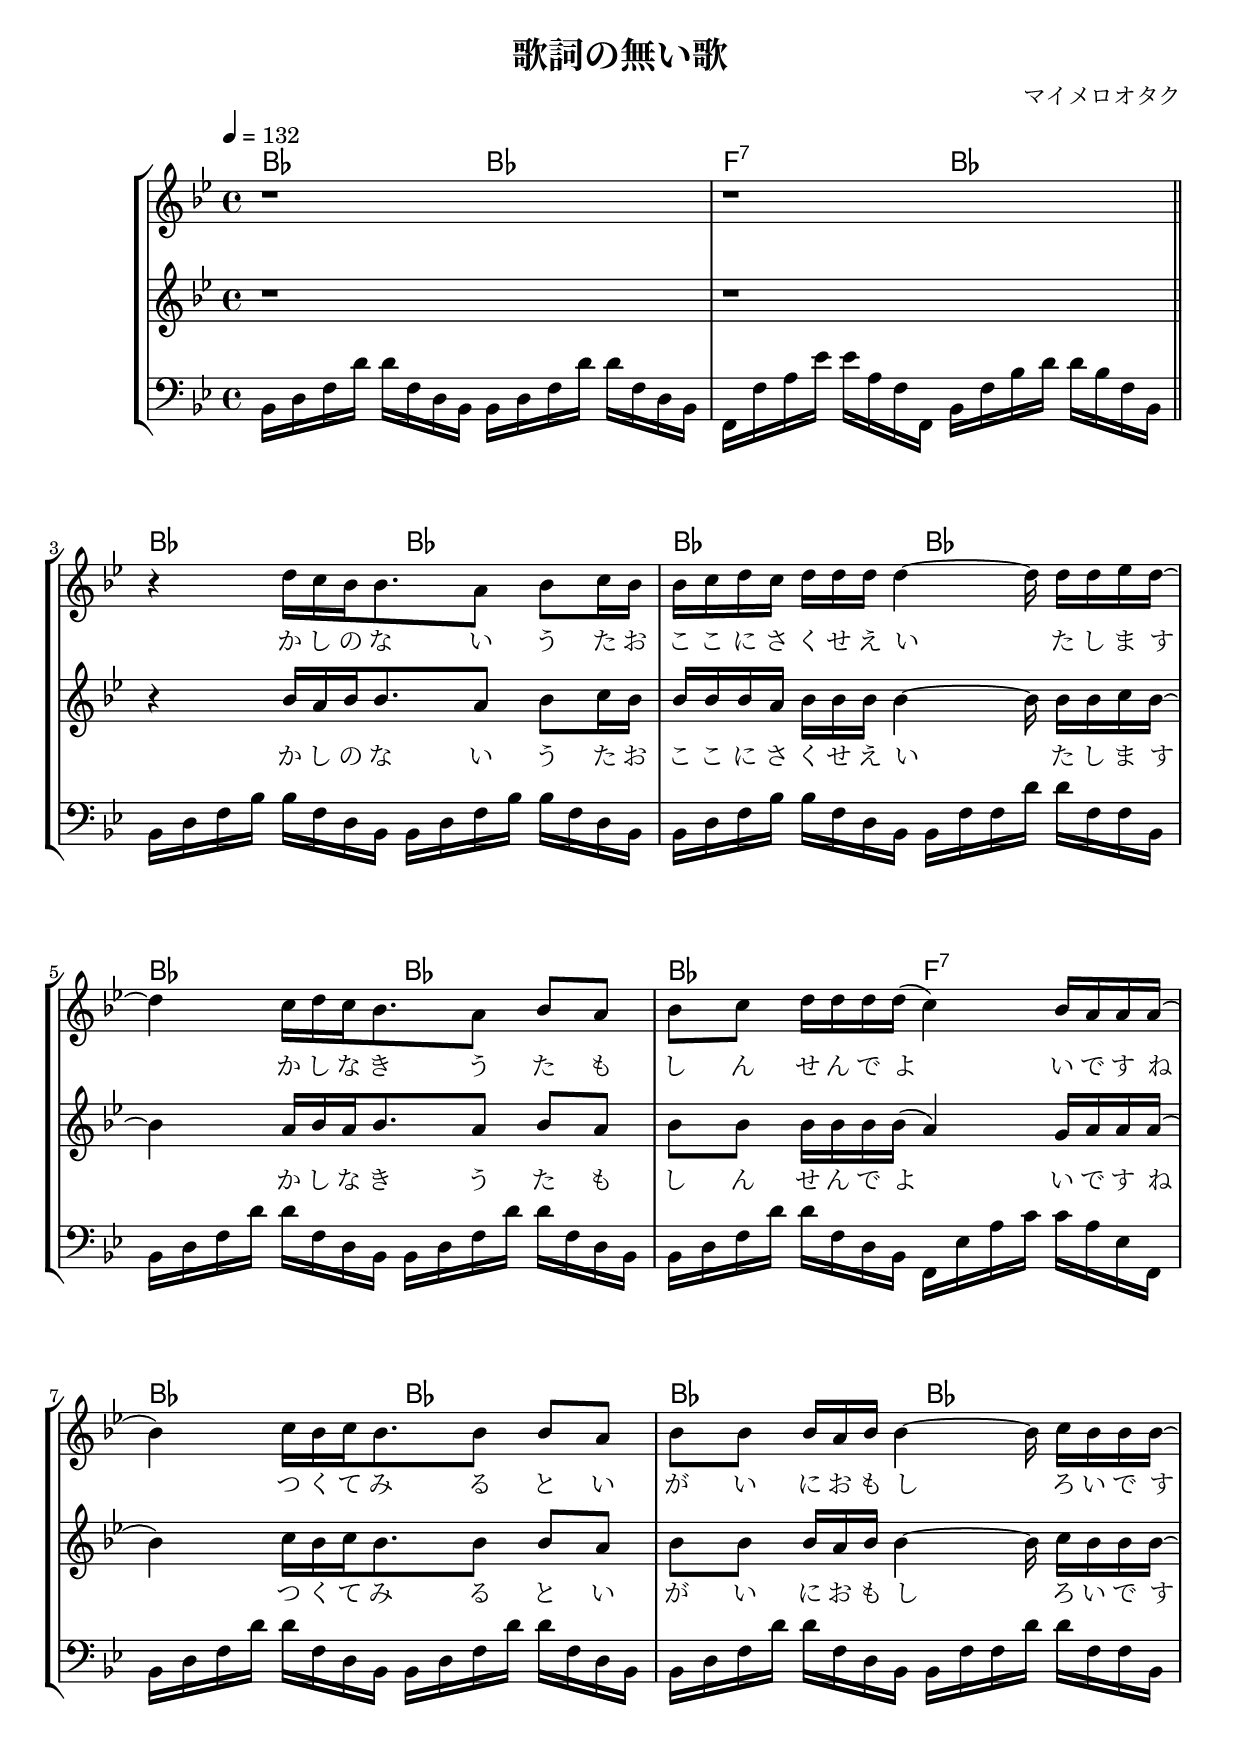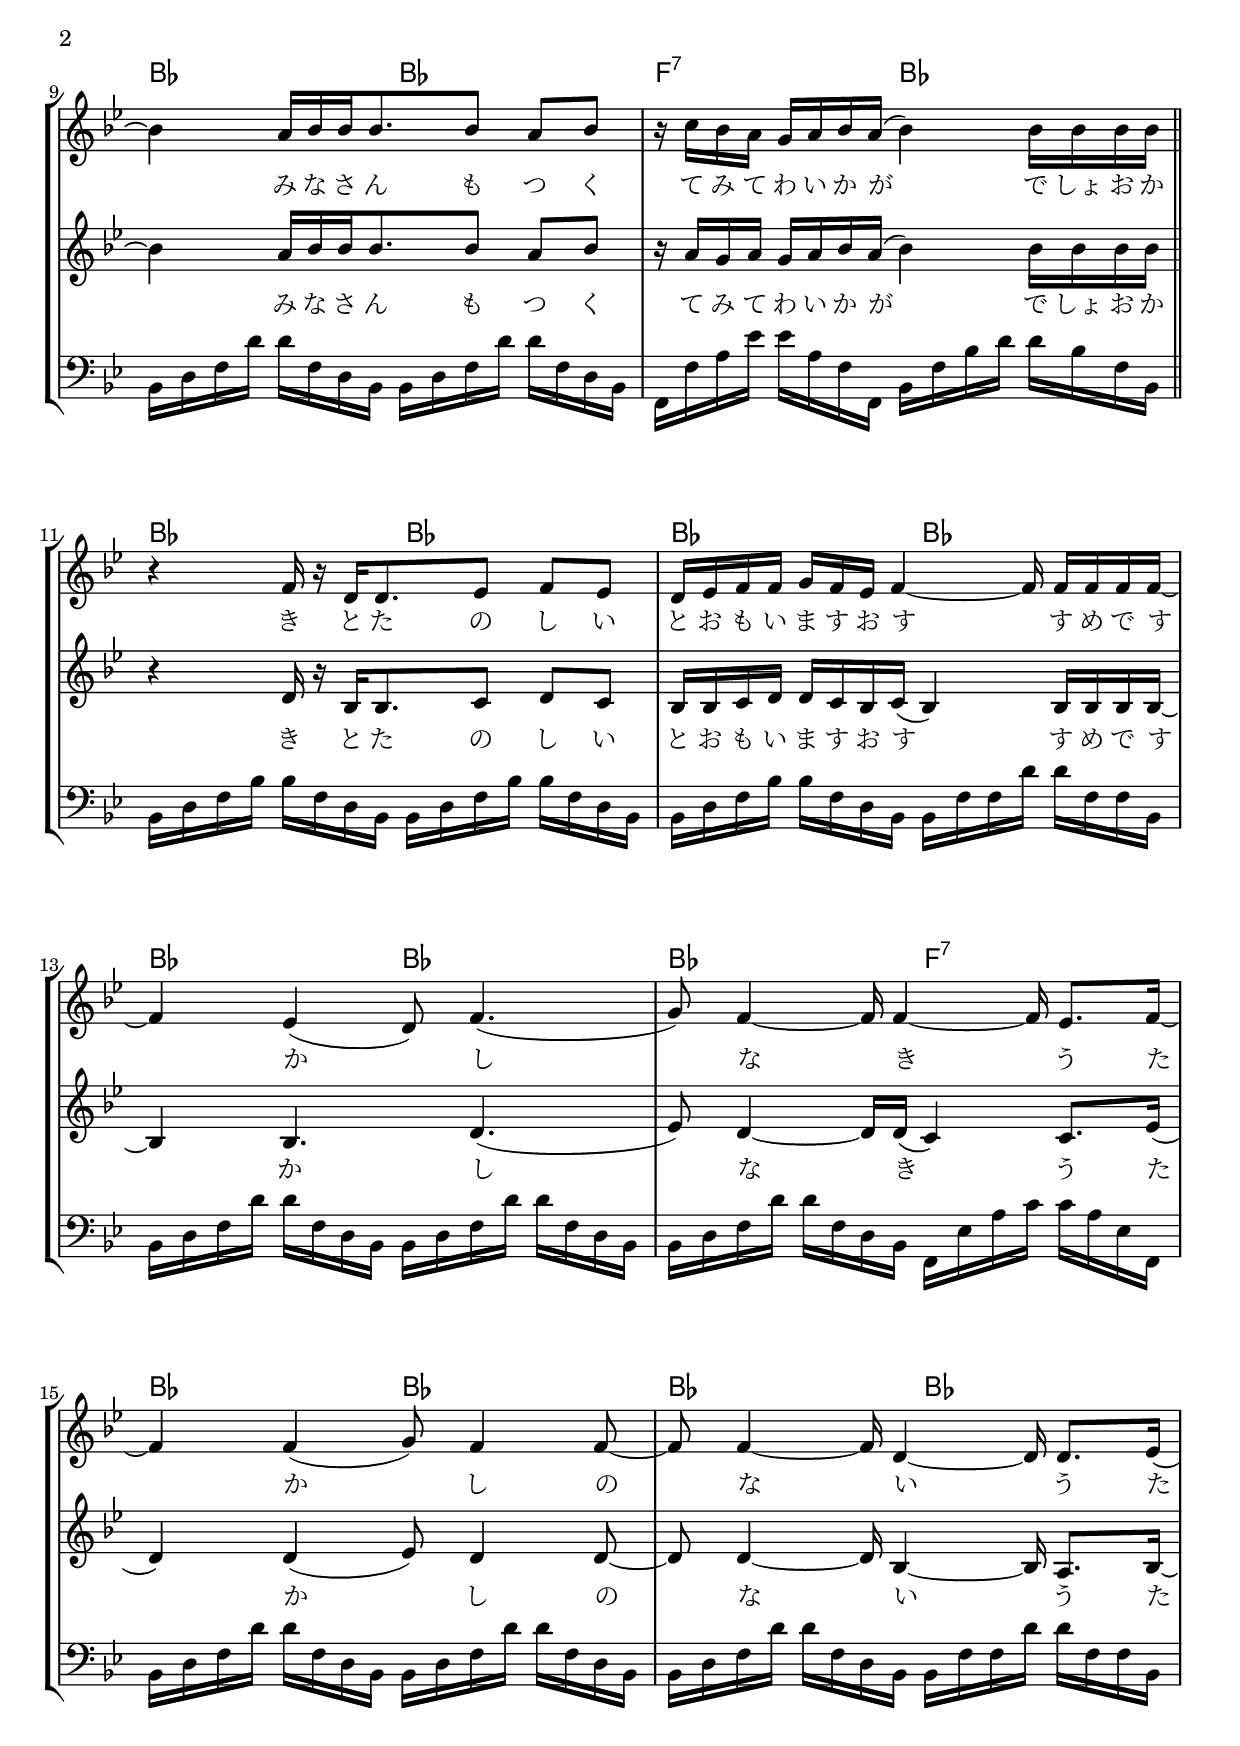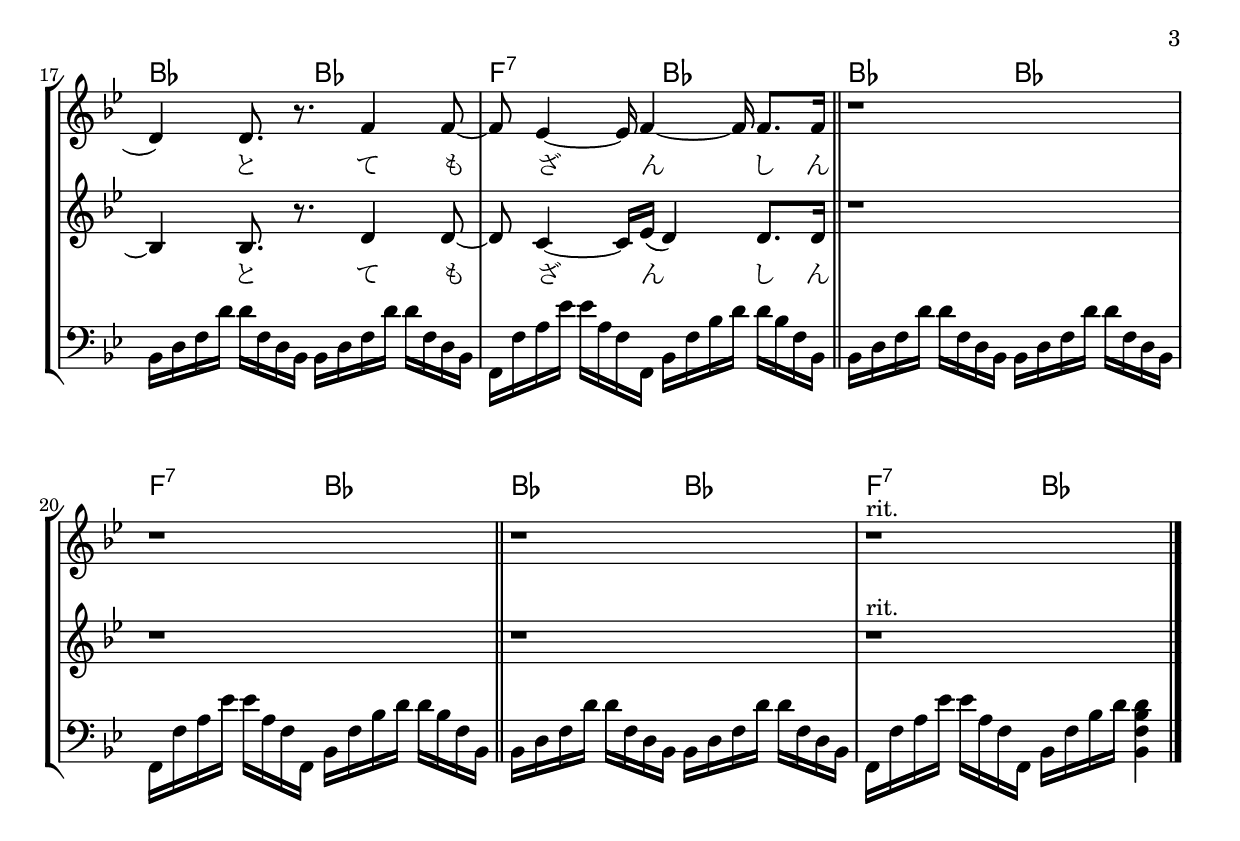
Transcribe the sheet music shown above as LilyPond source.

\version "2.12.1"

\header {
	title = \markup {歌詞の無い歌}
	composer = \markup \center-column {マイメロオタク}
}

harmony = \chordmode {
	bes2 bes f:7 bes 

	bes bes bes bes bes bes bes f:7 bes bes bes bes bes bes f:7 bes 

	bes bes bes bes bes bes bes f:7 bes bes bes bes bes bes f:7 bes 

	bes bes f:7 bes 

	bes bes f:7 bes 
}

melody = {
	\key bes \major
	\tempo 4 = 132
	r1 | r1   
	\set Staff.midiInstrument = #"Acoustic grand"
	r4 d''16  c''16  bes'16  bes'8.  a'8  bes'8  c''16  bes'16 
	bes'16  c''16  d''16  c''16  d''16  d''16  d''16  d''4~d''16  d''16  d''16  es''16  d''16~ 
	d''4  c''16  d''16  c''16  bes'8.  a'8  bes'8  a'8 
	bes'8  c''8  d''16  d''16  d''16  d''16  (c''4)  bes'16  a'16  a'16  a'16 
	(bes'4)  c''16  bes'16  c''16  bes'8.  bes'8  bes'8  a'8 
	bes'8  bes'8  bes'16  a'16  bes'16  bes'4~bes'16  c''16  bes'16  bes'16  bes'16~ 
	bes'4  a'16  bes'16  bes'16  bes'8.  bes'8  a'8  bes'8 
	r16  c''16  bes'16  a'16  g'16  a'16  bes'16  a'16  (bes'4)  bes'16  bes'16  bes'16  bes'16
	\set Staff.midiInstrument = #"Glockenspiel"
	r4 f'16  r16  d'16  d'8.  es'8  f'8  es'8 
	d'16  es'16  f'16  f'16  g'16  f'16  es'16  f'4~f'16  f'16  f'16  f'16  f'16~ 
	f'4  es'4  (d'8)  f'4. 
	(g'8)  f'4~f'16  f'4~f'16  es'8.  f'16~ 
	f'4  f'4  (g'8)  f'4  f'8~ 
	f'8  f'4~f'16  d'4~d'16  d'8.  es'16 
	(d'4)  d'8.  r8.  f'4  f'8~ 
	f'8  es'4~es'16  f'4~f'16  f'8.  f'16
	r1 | r1   
	r1 | r1^"rit." \bar "|."
}

words = \lyricmode {
	
	か  し  の  な  い  う  た  お  こ  こ  に  さ  く  せ  え  い  た  し  ま  す  か  し  な  き  う  た  も  し  ん  せ  ん  で  よ  い  で  す  ね  つ  く  て  み  る  と  い  が  い  に  お  も  し  ろ  い  で  す  み  な  さ  ん  も  つ  く  て  み  て  わ  い  か  が  で  しょ  お  か  
	き  と  た  の  し  い  と  お  も  い  ま  す  お  す  す  め  で  す  か  し  な  き  う  た  か  し  の  な  い  う  た  と  て  も  ざ  ん  し  ん  
	
	
}

secondmelody = {
	\key bes \major
	\tempo 4 = 132
	r1 | r1   
	\set Staff.midiInstrument = #"Acoustic grand"
	r4 bes'16  a'16  bes'16  bes'8.  a'8  bes'8  c''16  bes'16 
	bes'16  bes'16  bes'16  a'16  bes'16  bes'16  bes'16  bes'4~bes'16  bes'16  bes'16  c''16  bes'16~ 
	bes'4  a'16  bes'16  a'16  bes'8.  a'8  bes'8  a'8 
	bes'8  bes'8  bes'16  bes'16  bes'16  bes'16  (a'4)  g'16  a'16  a'16  a'16 
	(bes'4)  c''16  bes'16  c''16  bes'8.  bes'8  bes'8  a'8 
	bes'8  bes'8  bes'16  a'16  bes'16  bes'4~bes'16  c''16  bes'16  bes'16  bes'16~ 
	bes'4  a'16  bes'16  bes'16  bes'8.  bes'8  a'8  bes'8 
	r16  a'16  g'16  a'16  g'16  a'16  bes'16  a'16  (bes'4)  bes'16  bes'16  bes'16  bes'16
	\set Staff.midiInstrument = #"Glockenspiel"
	r4 d'16  r16  bes16  bes8.  c'8  d'8  c'8 
	bes16  bes16  c'16  d'16  d'16  c'16  bes16  c'16  (bes4)  bes16  bes16  bes16  bes16~ 
	bes4  bes4.  d'4. 
	(es'8)  d'4~d'16  d'16  (c'4)  c'8.  es'16 
	(d'4)  d'4  (es'8)  d'4  d'8~ 
	d'8  d'4~d'16  bes4~bes16  a8.  bes16~ 
	bes4  bes8.  r8.  d'4  d'8~ 
	d'8  c'4~c'16  es'16  (d'4)  d'8.  d'16
	r1 | r1   
	r1 | r1^"rit." \bar "|."
}

secondwords = \lyricmode {
	
	か  し  の  な  い  う  た  お  こ  こ  に  さ  く  せ  え  い  た  し  ま  す  か  し  な  き  う  た  も  し  ん  せ  ん  で  よ  い  で  す  ね  つ  く  て  み  る  と  い  が  い  に  お  も  し  ろ  い  で  す  み  な  さ  ん  も  つ  く  て  み  て  わ  い  か  が  で  しょ  お  か  
	き  と  た  の  し  い  と  お  も  い  ま  す  お  す  す  め  で  す  か  し  な  き  う  た  か  し  の  な  い  う  た  と  て  も  ざ  ん  し  ん  
	
	
}

tempochange = {
	\tempo 4 = 132
	r1 | r1 \bar "||"
	\tempo 4 = 132
	r1 | r1 | r1 | r1 | r1 | r1 | r1 | r1 \bar "||"
	\tempo 4 = 132
	r1 | r1 | r1 | r1 | r1 | r1 | r1 | r1 \bar "||"
	\tempo 4 = 132
	r1 | r1 \bar "||"
	\tempo 4 = 132
	r1 | \tempo 4 = 99 r2 \tempo 4 = 88 r2 \bar "|."
}

mainacc = {
	\clef bass
	\set Staff.midiInstrument = #"Pizzicato Strings"
	\key bes \major
	\tempo 4 = 132
	bes,16 d f d' d' f d bes,
	bes,16 d f d' d' f d bes,
	f,16 f a es' es' a f f,
	bes,16 f bes d' d' bes f bes,
	\bar "||"

	\set Staff.midiInstrument = #"Pizzicato Strings"
	bes,16 d f bes bes f d bes,
	bes,16 d f bes bes f d bes,
	bes,16 d f bes bes f d bes,
	bes,16 f f d' d' f f bes,
	bes,16 d f d' d' f d bes,
	bes,16 d f d' d' f d bes,
	bes,16 d f d' d' f d bes,
	f,16 es a c' c' a es f,
	bes,16 d f d' d' f d bes,
	bes,16 d f d' d' f d bes,
	bes,16 d f d' d' f d bes,
	bes,16 f f d' d' f f bes,
	bes,16 d f d' d' f d bes,
	bes,16 d f d' d' f d bes,
	f,16 f a es' es' a f f,
	bes,16 f bes d' d' bes f bes,
	\bar "||"

	\set Staff.midiInstrument = #"Pizzicato Strings"
	bes,16 d f bes bes f d bes,
	bes,16 d f bes bes f d bes,
	bes,16 d f bes bes f d bes,
	bes,16 f f d' d' f f bes,
	bes,16 d f d' d' f d bes,
	bes,16 d f d' d' f d bes,
	bes,16 d f d' d' f d bes,
	f,16 es a c' c' a es f,
	bes,16 d f d' d' f d bes,
	bes,16 d f d' d' f d bes,
	bes,16 d f d' d' f d bes,
	bes,16 f f d' d' f f bes,
	bes,16 d f d' d' f d bes,
	bes,16 d f d' d' f d bes,
	f,16 f a es' es' a f f,
	bes,16 f bes d' d' bes f bes,
	\bar "||"

	\set Staff.midiInstrument = #"Pizzicato Strings"
	bes,16 d f d' d' f d bes,
	bes,16 d f d' d' f d bes,
	f,16 f a es' es' a f f,
	bes,16 f bes d' d' bes f bes,
	\bar "||"

	\set Staff.midiInstrument = #"Pizzicato Strings"
	bes,16 d f d' d' f d bes,
	bes,16 d f d' d' f d bes,
	f,16 f a es' es' a f f,
	bes,16 f bes d' <bes, f bes d'>4
	\bar "|."
}

subacc = {
	\clef bass
	\set Staff.midiInstrument = #"Whistle"
	\key bes \major
	\tempo 4 = 132
	r8 bes,8 <d f d'>4
	bes,64~ <bes,~ d~> <bes,~ d~ f~> <bes, d f d'>~ <bes, d f d'>4..
	r8 f,8 <f a es'>4
	bes,64~ <bes,~ f~> <bes,~ f~ bes~> <bes, f bes d'>~ <bes, f bes d'>4..
	\bar "||"

	\set Staff.midiInstrument = #"Whistle"
	r8 bes,8 <d f bes>4
	bes,64~ <bes,~ d~> <bes,~ d~ f~> <bes, d f bes>~ <bes, d f bes>4..
	r8 bes,8 <d f bes>4
	bes,64~ <bes,~ f~> <bes,~ f~ f~> <bes, f f d'>~ <bes, f f d'>4..
	r8 bes,8 <d f d'>4
	bes,64~ <bes,~ d~> <bes,~ d~ f~> <bes, d f d'>~ <bes, d f d'>4..
	r8 bes,8 <d f d'>4
	f,64~ <f,~ es~> <f,~ es~ a~> <f, es a c'>~ <f, es a c'>4..
	r8 bes,8 <d f d'>4
	bes,64~ <bes,~ d~> <bes,~ d~ f~> <bes, d f d'>~ <bes, d f d'>4..
	r8 bes,8 <d f d'>4
	bes,64~ <bes,~ f~> <bes,~ f~ f~> <bes, f f d'>~ <bes, f f d'>4..
	r8 bes,8 <d f d'>4
	bes,64~ <bes,~ d~> <bes,~ d~ f~> <bes, d f d'>~ <bes, d f d'>4..
	r8 f,8 <f a es'>4
	bes,64~ <bes,~ f~> <bes,~ f~ bes~> <bes, f bes d'>~ <bes, f bes d'>4..
	\bar "||"

	\set Staff.midiInstrument = #"Whistle"
	r8 bes,8 <d f bes>4
	bes,64~ <bes,~ d~> <bes,~ d~ f~> <bes, d f bes>~ <bes, d f bes>4..
	r8 bes,8 <d f bes>4
	bes,64~ <bes,~ f~> <bes,~ f~ f~> <bes, f f d'>~ <bes, f f d'>4..
	r8 bes,8 <d f d'>4
	bes,64~ <bes,~ d~> <bes,~ d~ f~> <bes, d f d'>~ <bes, d f d'>4..
	r8 bes,8 <d f d'>4
	f,64~ <f,~ es~> <f,~ es~ a~> <f, es a c'>~ <f, es a c'>4..
	r8 bes,8 <d f d'>4
	bes,64~ <bes,~ d~> <bes,~ d~ f~> <bes, d f d'>~ <bes, d f d'>4..
	r8 bes,8 <d f d'>4
	bes,64~ <bes,~ f~> <bes,~ f~ f~> <bes, f f d'>~ <bes, f f d'>4..
	r8 bes,8 <d f d'>4
	bes,64~ <bes,~ d~> <bes,~ d~ f~> <bes, d f d'>~ <bes, d f d'>4..
	r8 f,8 <f a es'>4
	bes,64~ <bes,~ f~> <bes,~ f~ bes~> <bes, f bes d'>~ <bes, f bes d'>4..
	\bar "||"

	\set Staff.midiInstrument = #"Whistle"
	r8 bes,8 <d f d'>4
	bes,64~ <bes,~ d~> <bes,~ d~ f~> <bes, d f d'>~ <bes, d f d'>4..
	r8 f,8 <f a es'>4
	bes,64~ <bes,~ f~> <bes,~ f~ bes~> <bes, f bes d'>~ <bes, f bes d'>4..
	\bar "||"

	\set Staff.midiInstrument = #"Whistle"
	r8 bes,8 <d f d'>4
	bes,64~ <bes,~ d~> <bes,~ d~ f~> <bes, d f d'>~ <bes, d f d'>4..
	r8 f,8 <f a es'>4
	bes,64~ <bes,~ f~> <bes,~ f~ bes~> <bes, f bes d'>~ <bes, f bes d'>4..
	\bar "|."
}

percA = {
	\drummode {
	r1  |r2. hho4  \bar "||"
	r1  |r2. hho4  |r1  |r2. hho4  |r1  |r2. hho4  |r1  |r2. hho4  \bar "||"
	r1  |r2. hho4  |r1  |r2. hho4  |r1  |r2. hho4  |r1  |r2. hho4  \bar "||"
	r1  |r2. hho4  \bar "||"
	r1  |r2. hho4  \bar "|."
	}
}

percB = {
	\drummode {
	r16 hhp16 hhp8 hhp16 hhp8 hhp2 r16  |r16 hhp16 hhp8 hhp16 hhp8 hhp2 hhp16  \bar "||"
	r16 hhp16 hhp8 hhp16 hhp8 hhp2 r16  |r16 hhp16 hhp8 hhp16 hhp8 hhp2 r16  |r16 hhp16 hhp8 hhp16 hhp8 hhp2 r16  |r16 hhp16 hhp8 hhp16 hhp8 hhp2 r16  |r16 hhp16 hhp8 hhp16 hhp8 hhp2 r16  |r16 hhp16 hhp8 hhp16 hhp8 hhp2 r16  |r16 hhp16 hhp8 hhp16 hhp8 hhp2 r16  |r16 hhp16 hhp8 hhp16 hhp8 hhp2 hhp16  \bar "||"
	r16 hhp16 hhp8 hhp16 hhp8 hhp2 r16  |r16 hhp16 hhp8 hhp16 hhp8 hhp2 r16  |r16 hhp16 hhp8 hhp16 hhp8 hhp2 r16  |r16 hhp16 hhp8 hhp16 hhp8 hhp2 r16  |r16 hhp16 hhp8 hhp16 hhp8 hhp2 r16  |r16 hhp16 hhp8 hhp16 hhp8 hhp2 r16  |r16 hhp16 hhp8 hhp16 hhp8 hhp2 r16  |r16 hhp16 hhp8 hhp16 hhp8 hhp2 hhp16  \bar "||"
	r16 hhp16 hhp8 hhp16 hhp8 hhp2 r16  |r16 hhp16 hhp8 hhp16 hhp8 hhp2 hhp16  \bar "||"
	r16 hhp16 hhp8 hhp16 hhp8 hhp2 r16  |r16 hhp16 hhp8 hhp16 hhp8 hhp2 hhp16  \bar "|."
	}
}

percC = {
	\drummode {
	hh8. hh8. hh2 r8  |hh8. hh8. hh4 hh4 hh8  \bar "||"
	hh8. hh8. hh2 r8  |hh8. hh8. hh2 hh8  |hh8. hh8. hh2 r8  |hh8. hh8. hh2 hh8  |hh8. hh8. hh2 r8  |hh8. hh8. hh2 hh8  |hh8. hh8. hh2 r8  |hh8. hh8. hh4 hh4 hh8  \bar "||"
	hh8. hh8. hh2 r8  |hh8. hh8. hh2 hh8  |hh8. hh8. hh2 r8  |hh8. hh8. hh2 hh8  |hh8. hh8. hh2 r8  |hh8. hh8. hh2 hh8  |hh8. hh8. hh2 r8  |hh8. hh8. hh4 hh4 hh8  \bar "||"
	hh8. hh8. hh2 r8  |hh8. hh8. hh4 hh4 hh8  \bar "||"
	hh8. hh8. hh2 r8  |hh8. hh8. hh4 hh4 hh8  \bar "|."
	}
}

percD = {
	\drummode {
	r2 ss2  |r2 ss2  \bar "||"
	r2 ss2  |r2 ss2  |r2 ss2  |r2 ss2  |r2 ss2  |r2 ss2  |r2 ss2  |r2 ss2  \bar "||"
	r2 ss2  |r2 ss2  |r2 ss2  |r2 ss2  |r2 ss2  |r2 ss2  |r2 ss2  |r2 ss2  \bar "||"
	r2 ss2  |r2 ss2  \bar "||"
	r2 ss2  |r2 ss2  \bar "|."
	}
}

percE = {
	\drummode {
	bd2 r8 bd4 bd8  |bd4. bd4 bd4.  \bar "||"
	bd2 r8 bd4 bd8  |bd4. bd4 bd4 bd8  |bd2 r8 bd4 bd8  |bd4. bd4 bd4 bd8  |bd2 r8 bd4 bd8  |bd4. bd4 bd4 bd8  |bd2 r8 bd4 bd8  |bd4. bd4 bd4.  \bar "||"
	bd2 r8 bd4 bd8  |bd4. bd4 bd4 bd8  |bd2 r8 bd4 bd8  |bd4. bd4 bd4 bd8  |bd2 r8 bd4 bd8  |bd4. bd4 bd4 bd8  |bd2 r8 bd4 bd8  |bd4. bd4 bd4.  \bar "||"
	bd2 r8 bd4 bd8  |bd4. bd4 bd4.  \bar "||"
	bd2 r8 bd4 bd8  |bd4. bd4 bd4.  \bar "|."
	}
}

\score {
	<<
		\new StaffGroup <<
			\new ChordNames {\harmony}
			\new Voice = "melody" {\melody}
			\new Lyrics \lyricsto "melody" \words
			\new Voice = "secondmelody" {\secondmelody}
			\new Lyrics \lyricsto "secondmelody" \secondwords
			\new Staff = "mainacc" {\mainacc}
		>>
	>>
	\layout { }
}
